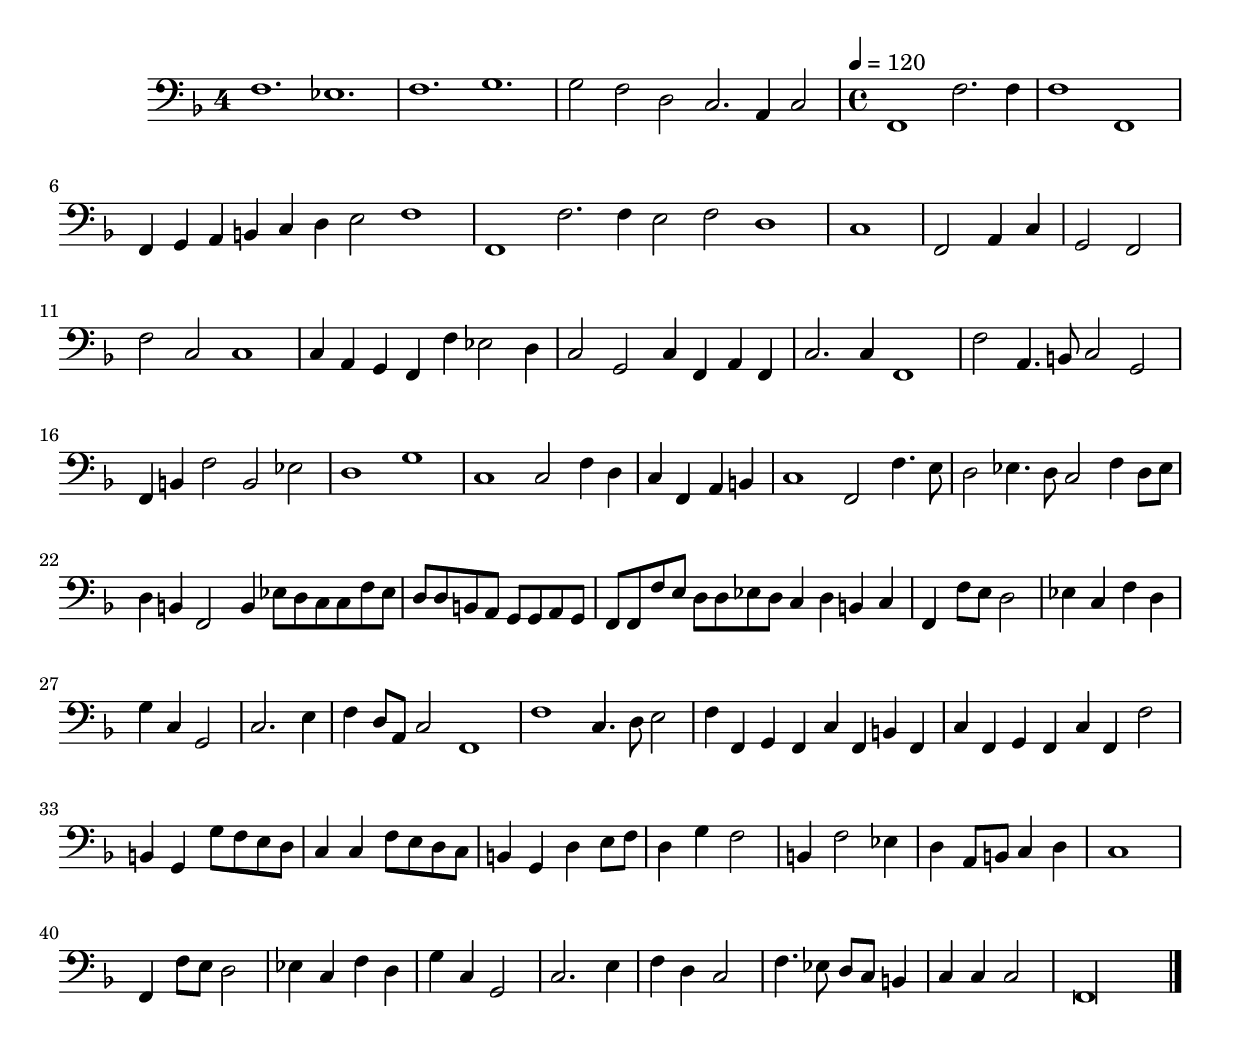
\new Staff  {
	\set Staff.instrumentName=""
	\set Staff.midiInstrument="harpsichord"
	\key f \major
	\clef bass
	\relative c { 	
		\once \override Staff.TimeSignature #'style = #'single-digit
		\set Score.measureLength = #(ly:make-moment 3 1)
		f1. es |
		f g |
		g2 f d c2. a4 c2 |
		\time 4/4
		\tempo 4=120
		\set Score.measureLength = #(ly:make-moment 4 2)
		f,1 f'2. f4 |
		f1 f, |
		\set Score.measureLength = #(ly:make-moment 3 1)
		f4 g a b c d e2 f1 |
		\set Score.measureLength = #(ly:make-moment 4 1)
		f,1 f'2. f4 e2 f d1 |
		\set Score.measureLength = #(ly:make-moment 4 4)
		c |
		f,2 a4 c |
		g2 f |
		\set Score.measureLength = #(ly:make-moment 4 2)
		f' c c1 |
		c4 a g f f' es2 d4 |
		c2 g c4 f, a f |
		c'2. c4 f,1 |
		f'2 a,4. b8 c2 g |
		f4 b f'2 b, es |
		d1 g |
		c, c2 f4 d |
		\set Score.measureLength = #(ly:make-moment 4 4)
		c f, a b |
		\set Score.measureLength = #(ly:make-moment 4 2)
		c1 f,2 f'4. e8 |
		d2 es4. d8 c2 f4 d8 es |
		d4 b f2 b4 es8 d c c f es |
		\set Score.measureLength = #(ly:make-moment 4 4)
		d d b a g g a g |
		\set Score.measureLength = #(ly:make-moment 4 2)
		f f f' e d d es d c4 d b c |
		\set Score.measureLength = #(ly:make-moment 4 4)
		f, f'8 e d2 |
		es4 c f d |
		g c, g2 |
		c2. e4 |
		\set Score.measureLength = #(ly:make-moment 4 2)
		f d8 a c2 f,1 |
		f' c4. d8 e2 |
		f4 f, g f c' f, b f |
		c' f, g f c' f, f'2 |
		\set Score.measureLength = #(ly:make-moment 4 4)
		b,4 g g'8 f e d |
		c4 c f8 e d c |
		b4 g d' e8 f |
		d4 g f2 |
		b,4 f'2 es4 |
		d a8 b c4 d |
		c1 |
		f,4 f'8 e d2 |
		es4 c f d |
		g c, g2 |
		c2. e4 |
		f4 d c2 |
		f4. es8 d c b4 |
		c c c2 |
		\set Score.measureLength = #(ly:make-moment 4 1)
		f,\longa |
	\bar "|."
	}

}